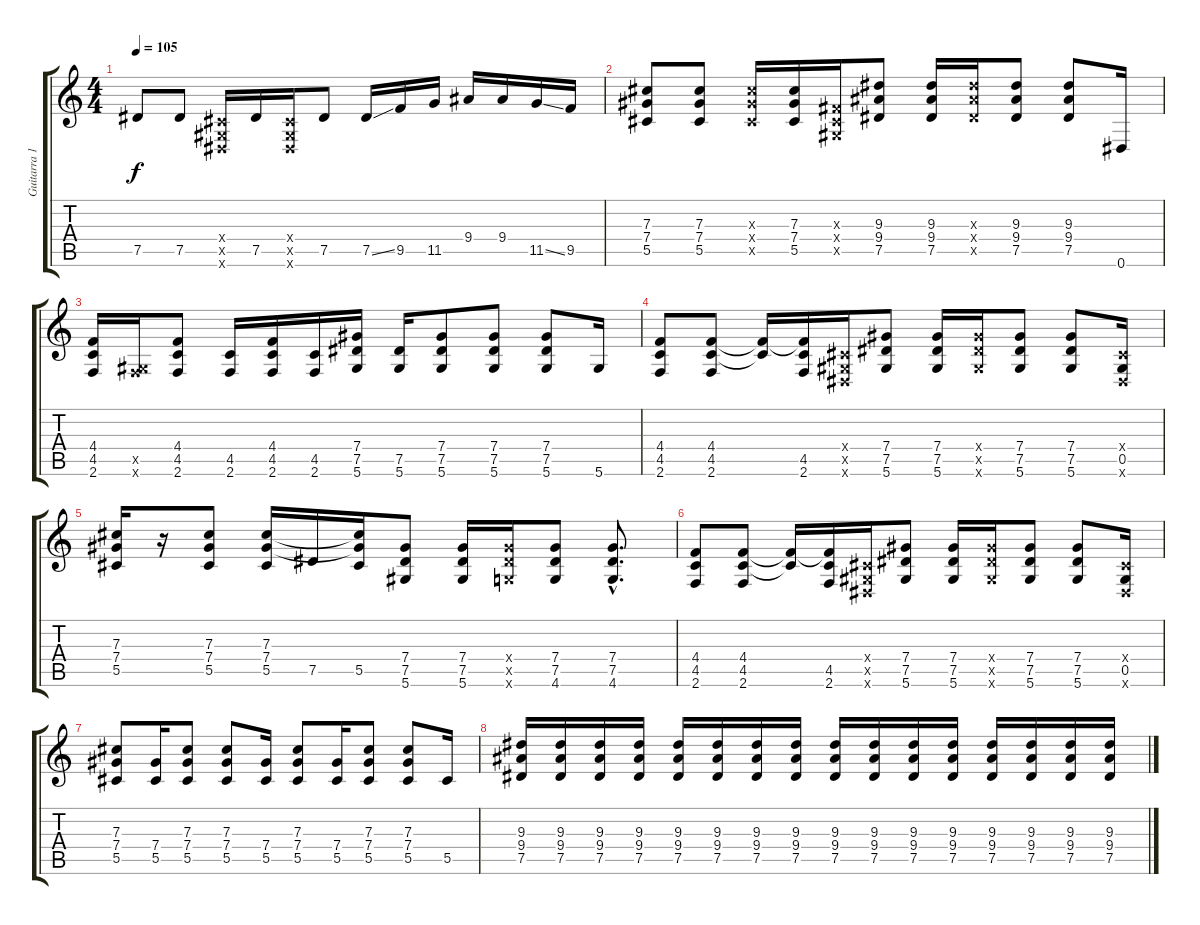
\track ("Guitarra 1" "Guitarra 1") {instrument distortionguitar}
\staff {score tabs}
\tuning (Eb4 Bb3 Gb3 Db3 Ab2 Eb2) {hide}
\ts (4 4)
\tempo 105
\clef g2
\ks c
7.5.8{dy f} 7.5.8 (0.4{x} 0.5{x} 0.6{x}).16 7.5.16 (0.4{x} 0.5{x} 0.6{x}).16 7.5.8 7.5{ss}.16 9.5.16 11.5.16 9.4.16 9.4.16 11.5{ss}.16 9.5.16 |
(7.3 7.4 5.5).8 (7.3 7.4 5.5).8 (7.3{x} 7.4{x} 5.5{x}).16 (7.3 7.4 5.5).16 (0.3{x} 0.4{x} 0.5{x}).16 (9.3 9.4 7.5).8 (9.3 9.4 7.5).16 (9.3{x} 9.4{x} 7.5{x}).16 (9.3 9.4 7.5).8 (9.3 9.4 7.5).8 0.6.16 |
(4.4 4.5 2.6).16 (0.5{x} 2.6{x}).16 (4.4 4.5 2.6).8 (4.5 2.6).16 (4.4 4.5 2.6).16 (4.5 2.6).16 (7.4 7.5 5.6).16 (7.5 5.6).16 (7.4 7.5 5.6).8 (7.4 7.5 5.6).8 (7.4 7.5 5.6).8 5.6.16 |
(4.4 4.5 2.6).8 (4.4 4.5 2.6).8 (4.4{t} 4.5{t}).16 (4.4{t} 4.5 2.6).16 (0.4{x} 0.5{x} 0.6{x}).16 (7.4 7.5 5.6).8 (7.4 7.5 5.6).16 (7.4{x} 7.5{x} 5.6{x}).16 (7.4 7.5 5.6).8 (7.4 7.5 5.6).8 (0.4{x} 0.5 0.6{x}).16 |
(7.3 7.4 5.5).16 r.16 (7.3 7.4 5.5).8 (7.3 7.4 5.5).16 7.5.16 (7.3{t} 7.4{t} 5.5).16 (7.4 7.5 5.6).8 (7.4 7.5 5.6).16 (7.4{x} 7.5{x} 4.6{x}).16 (7.4 7.5 4.6).8 (7.4{hac} 7.5{hac} 4.6{hac}).8{d} |
(4.4 4.5 2.6).8 (4.4 4.5 2.6).8 (4.4{t} 4.5{t}).16 (4.4{t} 4.5 2.6).16 (0.4{x} 0.5{x} 0.6{x}).16 (7.4 7.5 5.6).8 (7.4 7.5 5.6).16 (7.4{x} 7.5{x} 5.6{x}).16 (7.4 7.5 5.6).8 (7.4 7.5 5.6).8 (0.4{x} 0.5 0.6{x}).16 |
(7.3 7.4 5.5).8 (7.4 5.5).16 (7.3 7.4 5.5).8 (7.3 7.4 5.5).8 (7.4 5.5).16 (7.3 7.4 5.5).8 (7.4 5.5).16 (7.3 7.4 5.5).8 (7.3 7.4 5.5).8 5.5.16 |
(9.3 9.4 7.5).16 (9.3 9.4 7.5).16 (9.3 9.4 7.5).16 (9.3 9.4 7.5).16 (9.3 9.4 7.5).16 (9.3 9.4 7.5).16 (9.3 9.4 7.5).16 (9.3 9.4 7.5).16 (9.3 9.4 7.5).16 (9.3 9.4 7.5).16 (9.3 9.4 7.5).16 (9.3 9.4 7.5).16 (9.3 9.4 7.5).16 (9.3 9.4 7.5).16 (9.3 9.4 7.5).16 (9.3 9.4 7.5).16
